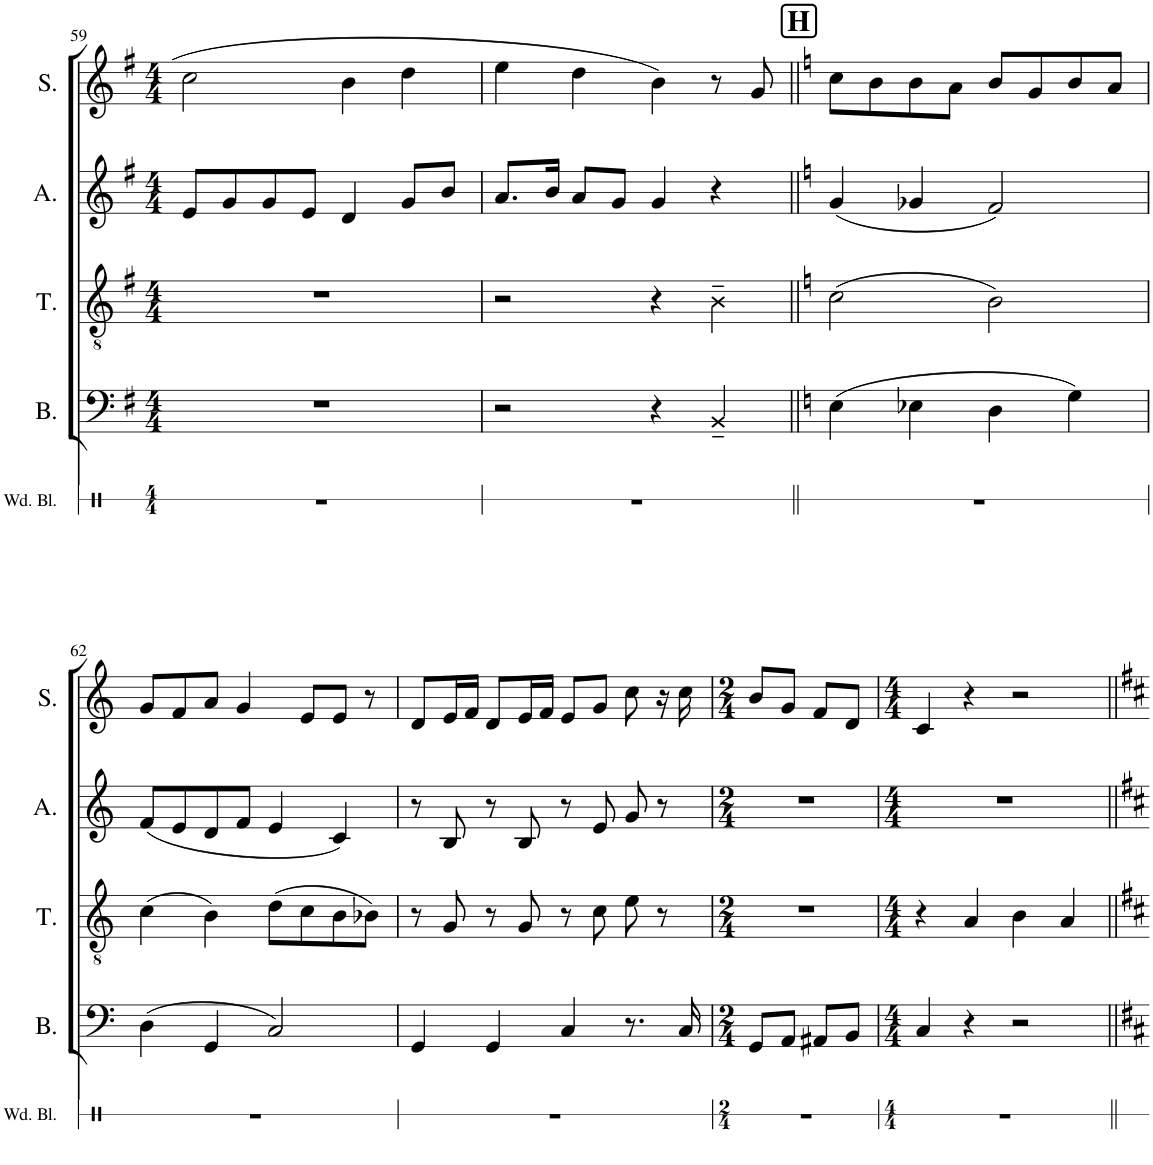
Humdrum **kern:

**kern	**kern	**kern	**kern	**kern
*part5	*part4	*part3	*part2	*part1
*staff5	*staff4	*staff3	*staff2	*staff1
*I"Wood blocks	*I"Bass	*I"Tenor	*I"Alto	*I"Soprano
*I'Wd. Bl.	*I'B.	*I'T.	*I'A.	*I'S.
!!LO:PB:g=z
*clefX	*clefF4	*clefGv2	*clefG2	*clefG2
*k[]	*k[f#]	*k[f#]	*k[f#]	*k[f#]
*M4/4	*M4/4	*M4/4	*M4/4	*M4/4
=59	=59	=59	=59	=59
1r	1r	1r	8e/L	2cc\
.	.	.	8g/	.
.	.	.	8g/	.
.	.	.	8e/J	.
.	.	.	4d/	4b\
.	.	.	8g/L	4dd\
.	.	.	8b/J	.
=60	=60	=60	=60	=60
1r	2r	2r	8.a/L	4ee\
.	.	.	16b/Jk	.
.	.	.	8a/L	4dd\
.	.	.	8g/J	.
.	4r	4r	4g/	4b\
.	4BB~/	4B~\	4r	8r
.	.	.	.	8g/
!!LO:REH:place=s1:a:B:cj:fs=14:t=H
=61||	=61||	=61||	=61||	=61||
*	*k[]	*k[]	*k[]	*k[]
1r	(4E\	(2c\	(4g/	8cc\L
.	.	.	.	8b\
.	4E-X\	.	4g-X/	8b\
.	.	.	.	8a\J
.	4D\	2B\)	2f/)	8b/L
.	.	.	.	8g/
.	4G\)	.	.	8b/
.	.	.	.	8a/J
!!LO:LB:g=z
=62	=62	=62	=62	=62
1r	(4D\	(4c\	(8f/L	8g/L
.	.	.	8e/	8f/
.	4GG/	4B\)	8d/	8a/J
.	.	.	8f/J	4g/
.	2C/)	(8d\L	4e/	.
.	.	8c\	.	8e/L
.	.	8B\	4c/)	8e/J
.	.	8B-X\J)	.	8r
=63	=63	=63	=63	=63
1r	4GG/	8r	8r	8d/L
.	.	8G/	8B/	16e/L
.	.	.	.	16f/JJ
.	4GG/	8r	8r	8d/L
.	.	8G/	8B/	16e/L
.	.	.	.	16f/JJ
.	4C/	8r	8r	8e/L
.	.	8c\	8e/	8g/J
.	8.r	8e\	8g/	8cc\
.	.	8r	8r	16r
.	16C/	.	.	16cc\
=64	=64	=64	=64	=64
*M2/4	*M2/4	*M2/4	*M2/4	*M2/4
2r	8GG/L	2r	2r	8b/L
.	8AA/J	.	.	8g/J
.	8AA#X/L	.	.	8f/L
.	8BB/J	.	.	8d/J
=65	=65	=65	=65	=65
*M4/4	*M4/4	*M4/4	*M4/4	*M4/4
1r	4C/	4r	1r	4c/
.	4r	4A/	.	4r
.	2r	4B\	.	2r
.	.	4A/	.	.
=||	=||	=||	=||	=||
*-	*-	*-	*-	*-
